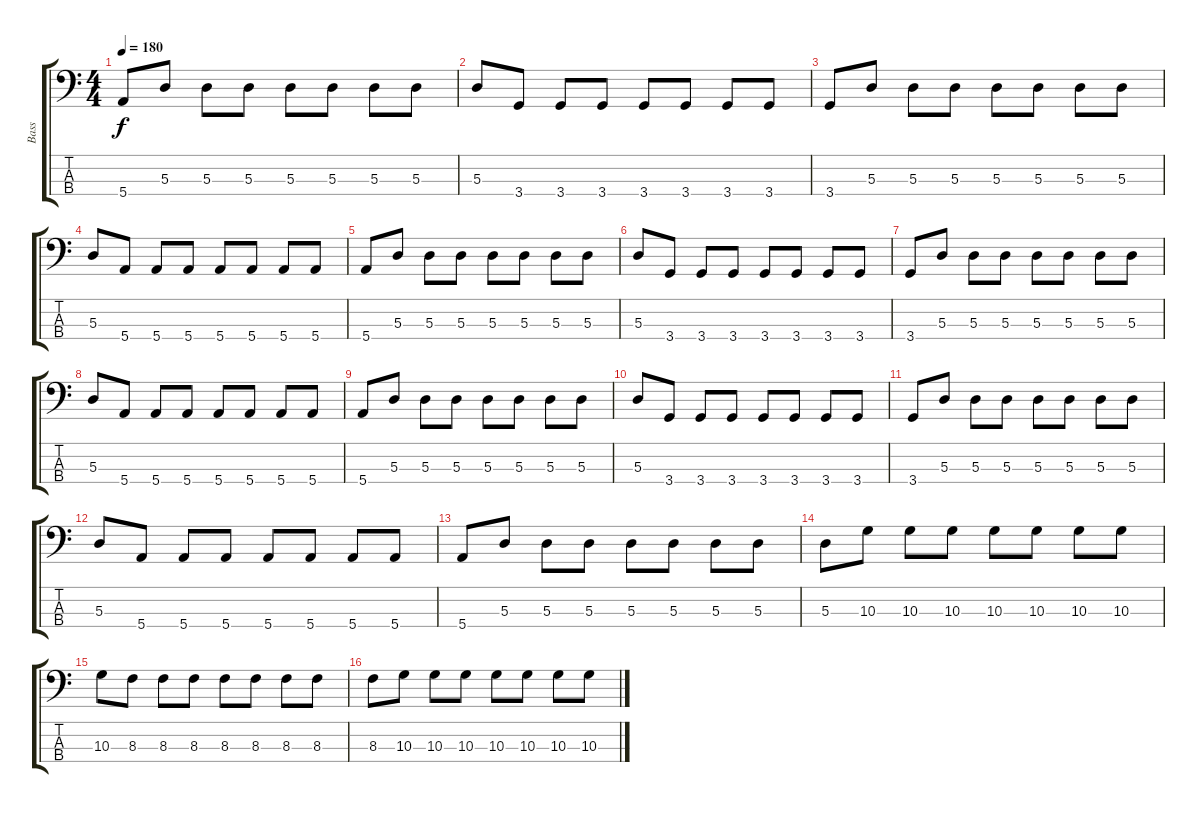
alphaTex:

\track ("Bass" "Bass") {instrument electricbasspick}
\staff {score tabs}
\tuning (G2 D2 A1 E1) {hide}
\ts (4 4)
\tempo 180
\clef f4
\ks c
5.4.8{dy f} 5.3.8 5.3.8 5.3.8 5.3.8 5.3.8 5.3.8 5.3.8 |
5.3.8 3.4.8 3.4.8 3.4.8 3.4.8 3.4.8 3.4.8 3.4.8 |
3.4.8 5.3.8 5.3.8 5.3.8 5.3.8 5.3.8 5.3.8 5.3.8 |
5.3.8 5.4.8 5.4.8 5.4.8 5.4.8 5.4.8 5.4.8 5.4.8 |
5.4.8 5.3.8 5.3.8 5.3.8 5.3.8 5.3.8 5.3.8 5.3.8 |
5.3.8 3.4.8 3.4.8 3.4.8 3.4.8 3.4.8 3.4.8 3.4.8 |
3.4.8 5.3.8 5.3.8 5.3.8 5.3.8 5.3.8 5.3.8 5.3.8 |
5.3.8 5.4.8 5.4.8 5.4.8 5.4.8 5.4.8 5.4.8 5.4.8 |
5.4.8 5.3.8 5.3.8 5.3.8 5.3.8 5.3.8 5.3.8 5.3.8 |
5.3.8 3.4.8 3.4.8 3.4.8 3.4.8 3.4.8 3.4.8 3.4.8 |
3.4.8 5.3.8 5.3.8 5.3.8 5.3.8 5.3.8 5.3.8 5.3.8 |
5.3.8 5.4.8 5.4.8 5.4.8 5.4.8 5.4.8 5.4.8 5.4.8 |
5.4.8 5.3.8 5.3.8 5.3.8 5.3.8 5.3.8 5.3.8 5.3.8 |
5.3.8 10.3.8 10.3.8 10.3.8 10.3.8 10.3.8 10.3.8 10.3.8 |
10.3.8 8.3.8 8.3.8 8.3.8 8.3.8 8.3.8 8.3.8 8.3.8 |
8.3.8 10.3.8 10.3.8 10.3.8 10.3.8 10.3.8 10.3.8 10.3.8
